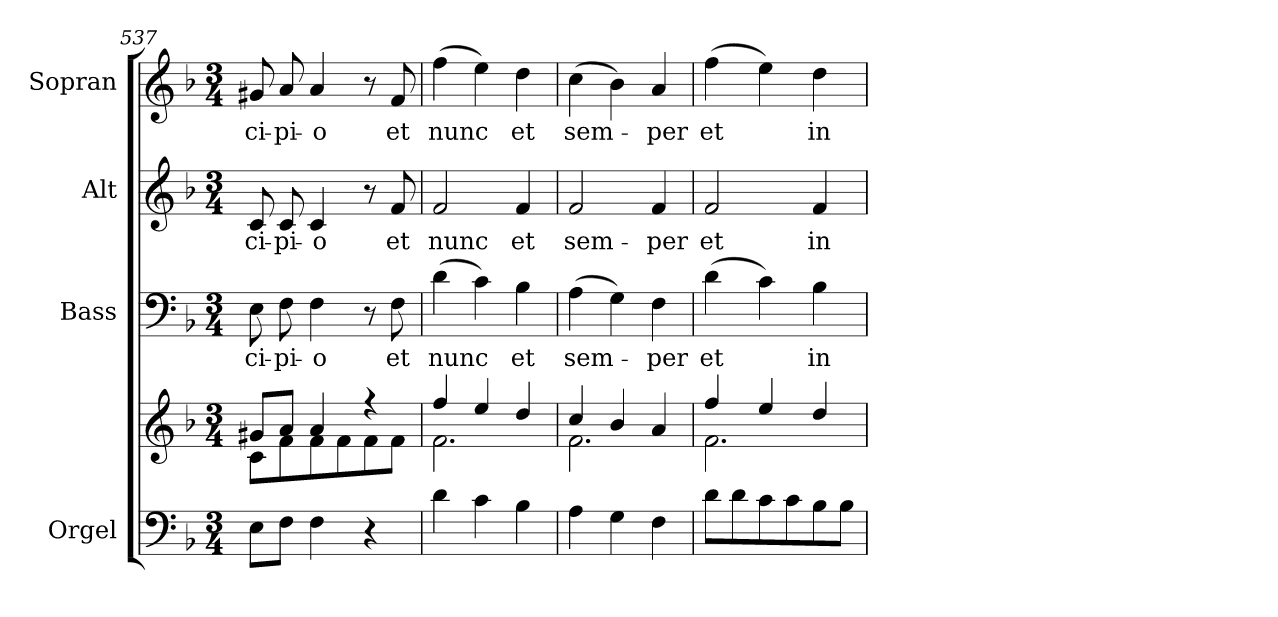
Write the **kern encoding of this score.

**kern	**kern	**kern	**text	**kern	**text	**kern	**text
*part4	*part4	*part3	*part3	*part2	*part2	*part1	*part1
*staff5	*staff4	*staff3	*staff3	*staff2	*staff2	*staff1	*staff1
*I"Orgel	*	*I"Bass	*	*I"Alt	*	*I"Sopran	*
*I'Org.	*	*I'B.	*	*I'A.	*	*I'S.	*
!!LO:PB:g=z
*clefF4	*clefG2	*clefF4	*	*clefG2	*	*clefG2	*
*k[b-]	*k[b-]	*k[b-]	*	*k[b-]	*	*k[b-]	*
*F:	*F:	*F:	*	*F:	*	*F:	*
*M3/4	*M3/4	*M3/4	*	*M3/4	*	*M3/4	*
=537	=537	=537	=537	=537	=537	=537	=537
*	*^	*	*	*	*	*	*
!	!	!	!	!LO:LY:b	!	!LO:LY:b	!	!LO:LY:b
8E\L	8g#X/L	8c\L	8E\	-ci-	8c/	-ci-	8g#X/	-ci-
!	!	!	!	!LO:LY:b	!	!LO:LY:b	!	!LO:LY:b
8F\J	8a/J	8f\	8F\	-pi-	8c/	-pi-	8a/	-pi-
!	!	!	!	!LO:LY:b	!	!LO:LY:b	!	!LO:LY:b
4F\	4a/	8f\	4F\	-o	4c/	-o	4a/	-o
.	.	8f\	.	.	.	.	.	.
4r	4ree	8f\	8r	.	8r	.	8r	.
!	!	!	!	!LO:LY:b	!	!LO:LY:b	!	!LO:LY:b
.	.	8f\J	8F\	et	8f/	et	8f/	et
=538	=538	=538	=538	=538	=538	=538	=538	=538
!	!	!	!	!LO:LY:b	!	!LO:LY:b	!	!LO:LY:b
4d\	4ff/	2.f\	(>4d\	nunc	2f/	nunc	(>4ff\	nunc
4c\	4ee/	.	4c\)	.	.	.	4ee\)	.
!	!	!	!	!LO:LY:b	!	!LO:LY:b	!	!LO:LY:b
4B-\	4dd/	.	4B-\	et	4f/	et	4dd\	et
=539	=539	=539	=539	=539	=539	=539	=539	=539
!	!	!	!	!LO:LY:b	!	!LO:LY:b	!	!LO:LY:b
4A\	4cc/	2.f\	(>4A\	sem-	2f/	sem-	(>4cc\	sem-
4G\	4b-/	.	4G\)	.	.	.	4b-\)	.
!	!	!	!	!LO:LY:b	!	!LO:LY:b	!	!LO:LY:b
4F\	4a/	.	4F\	-per	4f/	-per	4a/	-per
=540	=540	=540	=540	=540	=540	=540	=540	=540
!	!	!	!	!LO:LY:b	!	!LO:LY:b	!	!LO:LY:b
8d\L	4ff/	2.f\	(>4d\	et	2f/	et	(>4ff\	et
8d\	.	.	.	.	.	.	.	.
8c\	4ee/	.	4c\)	.	.	.	4ee\)	.
8c\	.	.	.	.	.	.	.	.
!	!	!	!	!LO:LY:b	!	!LO:LY:b	!	!LO:LY:b
8B-\	4dd/	.	4B-\	in	4f/	in	4dd\	in
8B-\J	.	.	.	.	.	.	.	.
*	*v	*v	*	*	*	*	*	*
=	=	=	=	=	=	=	=
*-	*-	*-	*-	*-	*-	*-	*-
